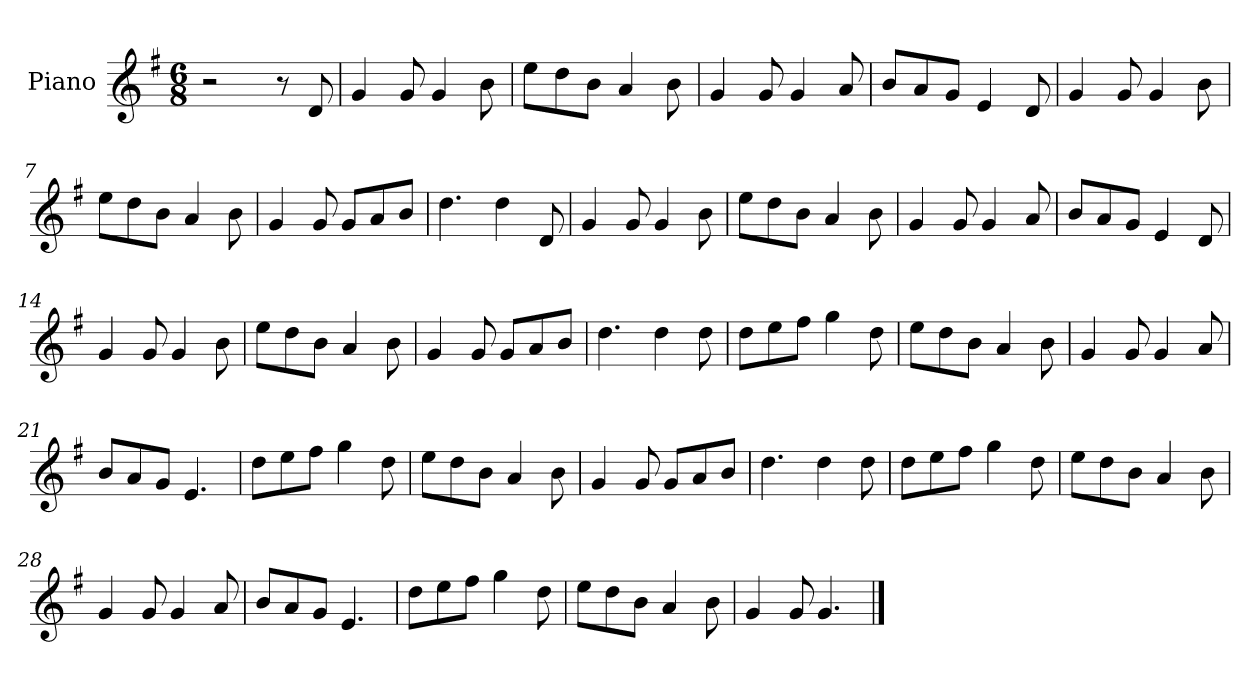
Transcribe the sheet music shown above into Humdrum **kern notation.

**kern
*part1
*staff1
*I"Piano
*I'Pno
*clefG2
*k[f#]
*M6/8
=1
2r
8r
8d/
=2
4g/
8g/
4g/
8b\
=3
8ee\L
8dd\
8b\J
4a/
8b\
=4
4g/
8g/
4g/
8a/
=5
8b/L
8a/
8g/J
4e/
8d/
=6
4g/
8g/
4g/
8b\
=7
8ee\L
8dd\
8b\J
4a/
8b\
=8
4g/
8g/
8g/L
8a/
8b/J
=9
4.dd\
4dd\
8d/
=10
4g/
8g/
4g/
8b\
=11
8ee\L
8dd\
8b\J
4a/
8b\
=12
4g/
8g/
4g/
8a/
=13
8b/L
8a/
8g/J
4e/
8d/
=14
4g/
8g/
4g/
8b\
=15
8ee\L
8dd\
8b\J
4a/
8b\
=16
4g/
8g/
8g/L
8a/
8b/J
=17
4.dd\
4dd\
8dd\
=18
8dd\L
8ee\
8ff#\J
4gg\
8dd\
=19
8ee\L
8dd\
8b\J
4a/
8b\
=20
4g/
8g/
4g/
8a/
=21
8b/L
8a/
8g/J
4.e/
=22
8dd\L
8ee\
8ff#\J
4gg\
8dd\
=23
8ee\L
8dd\
8b\J
4a/
8b\
=24
4g/
8g/
8g/L
8a/
8b/J
=25
4.dd\
4dd\
8dd\
=26
8dd\L
8ee\
8ff#\J
4gg\
8dd\
=27
8ee\L
8dd\
8b\J
4a/
8b\
=28
4g/
8g/
4g/
8a/
=29
8b/L
8a/
8g/J
4.e/
=30
8dd\L
8ee\
8ff#\J
4gg\
8dd\
=31
8ee\L
8dd\
8b\J
4a/
8b\
=32
4g/
8g/
4.g/
==
*-
